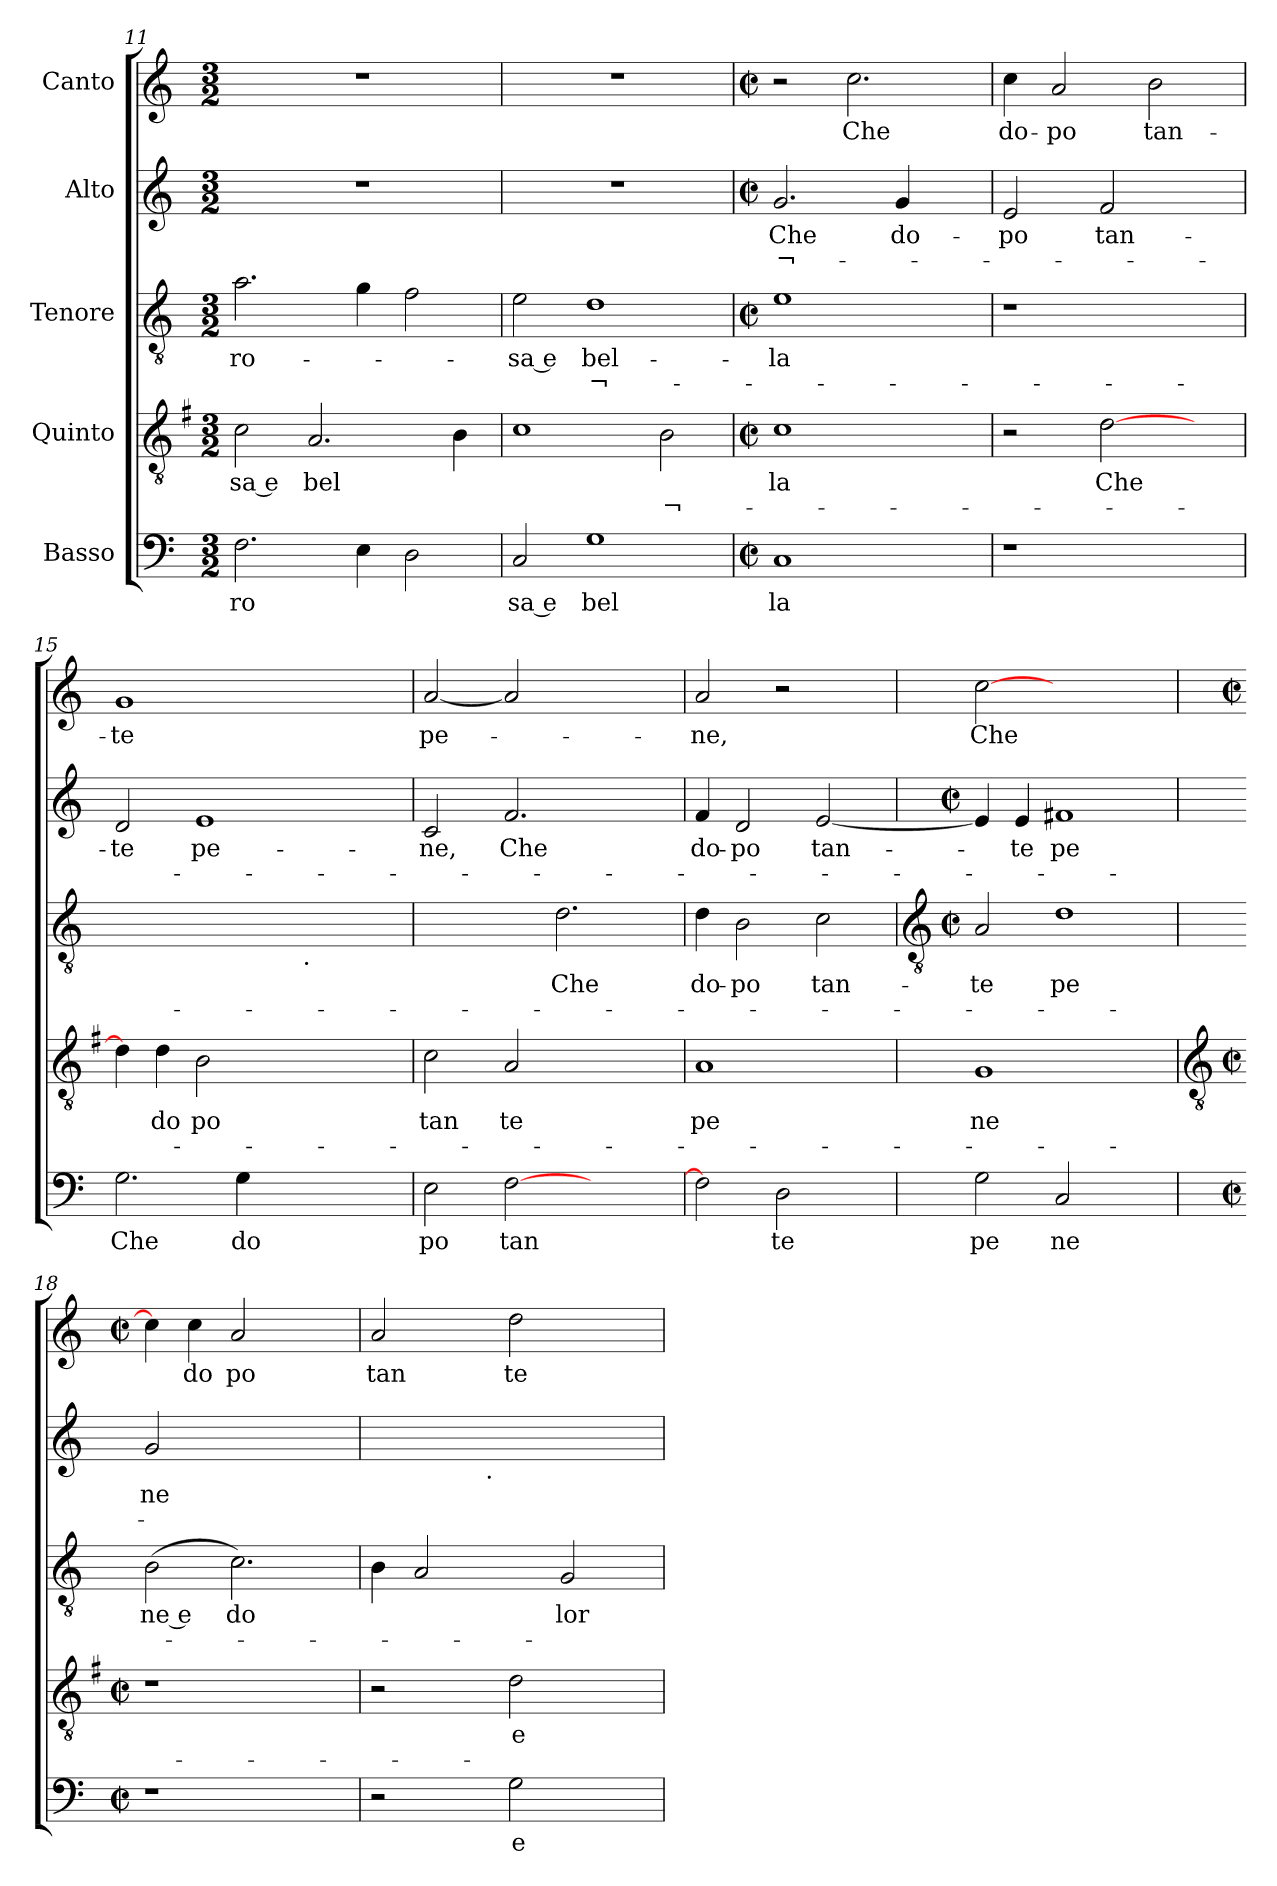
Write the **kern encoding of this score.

**kern	**text	**kern	**text	**text	**kern	**text	**text	**kern	**text	**text	**kern	**text
*part5	*part5	*part4	*part4	*part4	*part3	*part3	*part3	*part2	*part2	*part2	*part1	*part1
*staff5	*staff5	*staff4	*staff4	*staff4	*staff3	*staff3	*staff3	*staff2	*staff2	*staff2	*staff1	*staff1
*I"Basso	*	*I"Quinto	*	*	*I"Tenore	*	*	*I"Alto	*	*	*I"Canto	*
*clefF4	*	*clefGv2	*	*	*clefGv2	*	*	*clefG2	*	*	*clefG2	*
*	*	*ITrd-3c-5	*	*	*	*	*	*	*	*	*	*
*k[]	*	*k[]	*	*	*k[]	*	*	*k[]	*	*	*k[]	*
*C:	*	*C:	*	*	*C:	*	*	*C:	*	*	*C:	*
*M3/2	*	*M3/2	*	*	*M3/2	*	*	*M3/2	*	*	*M3/2	*
=11	=11	=11	=11	=11	=11	=11	=11	=11	=11	=11	=11	=11
!	!LO:LY:b	!	!LO:LY:b	!	!	!LO:LY:b	!	!LO:N:vis=1	!	!	!LO:N:vis=1	!
2.F\	ro	2f\	sa e	.	2.a\	-ro-	.	1.r	.	.	1.r	.
!	!	!	!LO:LY:b	!	!	!	!	!	!	!	!	!
.	.	2.d/	bel	.	.	.	.	.	.	.	.	.
4E\	.	.	.	.	4g\	.	.	.	.	.	.	.
2D\	.	.	.	.	2f\	.	.	.	.	.	.	.
.	.	4e\	.	.	.	.	.	.	.	.	.	.
=12	=12	=12	=12	=12	=12	=12	=12	=12	=12	=12	=12	=12
!	!LO:LY:b	!	!	!	!	!LO:LY:b	!	!LO:N:vis=1	!	!	!LO:N:vis=1	!
2C/	sa e	1f	.	.	2e\	-sa e	.	1.r	.	.	1.r	.
!	!LO:LY:b	!	!	!	!	!LO:LY:b	!LO:LY:b	!	!	!	!	!
1G	bel	.	.	.	1d	bel-	-¬-	.	.	.	.	.
!	!	!	!	!LO:LY:b	!	!	!	!	!	!	!	!
.	.	2e\	.	¬-	.	.	.	.	.	.	.	.
=13	=13	=13	=13	=13	=13	=13	=13	=13	=13	=13	=13	=13
*M2/2	*	*M2/2	*	*	*M2/2	*	*	*M2/2	*	*	*M2/2	*
*met(c|)	*	*met(c|)	*	*	*met(c|)	*	*	*met(c|)	*	*	*met(c|)	*
!	!LO:LY:b	!	!LO:LY:b	!	!	!LO:LY:b	!	!	!LO:LY:b	!LO:LY:b	!	!
1C	la	1f	-la	.	1e	-la	.	2.g/	Che	¬-	2r	.
!	!	!	!	!	!	!	!	!	!	!	!	!LO:LY:b
.	.	.	.	.	.	.	.	.	.	.	2.cc\	-Che
!	!	!	!	!	!	!	!	!	!LO:LY:b	!	!	!
.	.	.	.	.	.	.	.	4g/	-do-	.	.	.
4ryy	.	4ryy	.	.	4ryy	.	.	4ryy	.	.	.	.
=14A	=14A	=14A	=14A	=14A	=14A	=14A	=14A	=14A	=14A	=14A	=14A	=14A
!	!	!	!	!	!	!	!	!	!LO:LY:b	!	!	!LO:LY:b
1r	.	2r	.	.	1r	.	.	2e/	-po	.	4cc\	do-
!	!	!	!	!	!	!	!	!	!	!	!	!LO:LY:b
.	.	.	.	.	.	.	.	.	.	.	2a/	-po
!	!	!	!LO:LY:b	!	!	!	!	!	!LO:LY:b	!	!	!
.	.	[2g\	Che	.	.	.	.	2f/	tan-	.	.	.
!	!	!	!	!	!	!	!	!	!	!	!	!LO:LY:b
.	.	.	.	.	.	.	.	.	.	.	2b\	tan-
4ryy	.	4ryy	.	.	4ryy	.	.	4ryy	.	.	.	.
=15A	=15A	=15A	=15A	=15A	=15A	=15A	=15A	=15A	=15A	=15A	=15A	=15A
!	!LO:LY:b	!	!	!	!	!	!	!	!LO:LY:b	!	!	!LO:LY:b
2.G\	Che	4g\]	.	.	4ryy	.	.	2d/	-te	.	1g	-te
!	!	!	!LO:LY:b	!	!	!	!	!	!	!	!	!
.	.	4g\	do	.	4ryy	.	.	.	.	.	.	.
!	!	!	!LO:LY:b	!	!	!	!	!	!LO:LY:b	!	!	!
.	.	2e\	po	.	4ryy	.	.	1e	pe-	.	.	.
!	!LO:LY:b	!	!	!	!	!	!	!	!	!	!	!
4G\	do	.	.	.	32ryy	.	.	.	.	.	.	.
.	.	.	.	.	32ryy	.	.	.	.	.	.	.
.	.	.	.	.	32ryy	.	.	.	.	.	.	.
.	.	.	.	.	32ryy	.	.	.	.	.	.	.
.	.	.	.	.	32ryy	.	.	.	.	.	.	.
.	.	.	.	.	32ryy	.	.	.	.	.	.	.
!	!	!	!	!	!LO:TX:b:t=.	!	!	!	!	!	!	!
.	.	.	.	.	32ryy	.	.	.	.	.	.	.
.	.	.	.	.	4ryy	.	.	.	.	.	.	.
2ryy	.	2ryy	.	.	.	.	.	.	.	.	2ryy	.
.	.	.	.	.	4ryy	.	.	.	.	.	.	.
.	.	.	.	.	32ryy	.	.	.	.	.	.	.
=16A	=16A	=16A	=16A	=16A	=16A	=16A	=16A	=16A	=16A	=16A	=16A	=16A
!	!LO:LY:b	!	!LO:LY:b	!	!	!	!	!	!LO:LY:b	!	!	!LO:LY:b
2E\	po	2f\	tan	.	4ryy	.	.	2c/	-ne,	.	[2a/	pe-
.	.	.	.	.	4ryy	.	.	.	.	.	.	.
!	!LO:LY:b	!	!LO:LY:b	!	!	!	!	!	!LO:LY:b	!	!	!
[2F\	tan	2d/	te	.	4ryy	.	.	2.f/	Che	.	2a/]	.
.	.	.	.	.	32ryy	.	.	.	.	.	.	.
!	!	!	!	!	!	!LO:LY:b	!	!	!	!	!	!
.	.	.	.	.	2.d\	Che	.	.	.	.	.	.
2ryy	.	2ryy	.	.	.	.	.	.	.	.	2ryy	.
.	.	.	.	.	.	.	.	4ryy	.	.	.	.
32ryy	.	32ryy	.	.	.	.	.	32ryy	.	.	32ryy	.
=16B	=16B	=16B	=16B	=16B	=16B	=16B	=16B	=16B	=16B	=16B	=16B	=16B
!	!	!	!LO:LY:b	!	!	!LO:LY:b	!	!	!LO:LY:b	!	!	!LO:LY:b
2F\]	.	1d	pe	.	4d\	do-	.	4f/	do-	.	2a/	-ne,
!	!	!	!	!	!	!LO:LY:b	!	!	!LO:LY:b	!	!	!
.	.	.	.	.	2B\	-po	.	2d/	-po	.	.	.
!	!LO:LY:b	!	!	!	!	!	!	!	!	!	!	!
2D\	te	.	.	.	.	.	.	.	.	.	2r	.
!	!	!	!	!	!	!LO:LY:b	!	!	!LO:LY:b	!	!	!
.	.	.	.	.	2c\	tan-	.	[2e/	tan-	.	.	.
4ryy	.	4ryy	.	.	.	.	.	.	.	.	4ryy	.
!!LO:LB:g=z
=17A	=17A	=17A	=17A	=17A	=17A	=17A	=17A	=17A	=17A	=17A	=17A	=17A
*	*	*	*	*	*clefGv2	*	*	*	*	*	*	*
*	*	*	*	*	*M2/2	*	*	*M2/2	*	*	*	*
*	*	*	*	*	*met(c|)	*	*	*met(c|)	*	*	*	*
!	!LO:LY:b	!	!LO:LY:b	!	!	!LO:LY:b	!	!	!	!	!	!LO:LY:b
2G\	pe	1c	ne	.	2A/	-te	.	4e/]	.	.	[2cc\	Che
!	!	!	!	!	!	!	!	!	!LO:LY:b	!	!	!
.	.	.	.	.	.	.	.	4e/	-te	.	.	.
!	!LO:LY:b	!	!	!	!	!LO:LY:b	!	!	!LO:LY:b	!	!	!
2C/	ne	.	.	.	1d	pe	.	1f#X	pe	.	1ryy	.
2ryy	.	2ryy	.	.	.	.	.	.	.	.	.	.
!!LO:LB:g=z
=18	=18	=18	=18	=18	=18	=18	=18	=18	=18	=18	=18	=18
*	*	*clefGv2	*	*	*	*	*	*	*	*	*	*
*M2/2	*	*M2/2	*	*	*	*	*	*	*	*	*M2/2	*
*met(c|)	*	*met(c|)	*	*	*	*	*	*	*	*	*met(c|)	*
!	!	!	!	!	!	!LO:LY:b	!	!	!LO:LY:b	!	!	!
1r	.	1r	.	.	(>2B\	ne e	.	2g/	ne	.	4cc\]	.
!	!	!	!	!	!	!	!	!	!	!	!	!LO:LY:b
.	.	.	.	.	.	.	.	.	.	.	4cc\	do
!	!	!	!	!	!	!LO:LY:b	!	!	!	!	!	!LO:LY:b
.	.	.	.	.	2.c\)	do	.	4ryy	.	.	2a/	po
.	.	.	.	.	.	.	.	4ryy	.	.	.	.
4ryy	.	4ryy	.	.	.	.	.	4ryy	.	.	4ryy	.
=18A	=18A	=18A	=18A	=18A	=18A	=18A	=18A	=18A	=18A	=18A	=18A	=18A
!	!	!	!	!	!	!	!	!	!	!	!	!LO:LY:b
2r	.	2r	.	.	4B\	.	.	4ryy	.	.	2a/	tan
.	.	.	.	.	2A/	.	.	32ryy	.	.	.	.
.	.	.	.	.	.	.	.	32ryy	.	.	.	.
.	.	.	.	.	.	.	.	32ryy	.	.	.	.
.	.	.	.	.	.	.	.	32ryy	.	.	.	.
.	.	.	.	.	.	.	.	32ryy	.	.	.	.
.	.	.	.	.	.	.	.	32ryy	.	.	.	.
!	!	!	!	!	!	!	!	!LO:TX:b:t=.	!	!	!	!
.	.	.	.	.	.	.	.	32ryy	.	.	.	.
.	.	.	.	.	.	.	.	4ryy	.	.	.	.
!	!LO:LY:b	!	!LO:LY:b	!	!	!	!	!	!	!	!	!LO:LY:b
2G\	e	2g\	e	.	.	.	.	.	.	.	2dd\	te
.	.	.	.	.	.	.	.	4ryy	.	.	.	.
!	!	!	!	!	!	!LO:LY:b	!	!	!	!	!	!
.	.	.	.	.	2G/	lor	.	.	.	.	.	.
.	.	.	.	.	.	.	.	4ryy	.	.	.	.
4ryy	.	4ryy	.	.	.	.	.	.	.	.	4ryy	.
.	.	.	.	.	.	.	.	32ryy	.	.	.	.
=	=	=	=	=	=	=	=	=	=	=	=	=
*-	*-	*-	*-	*-	*-	*-	*-	*-	*-	*-	*-	*-
